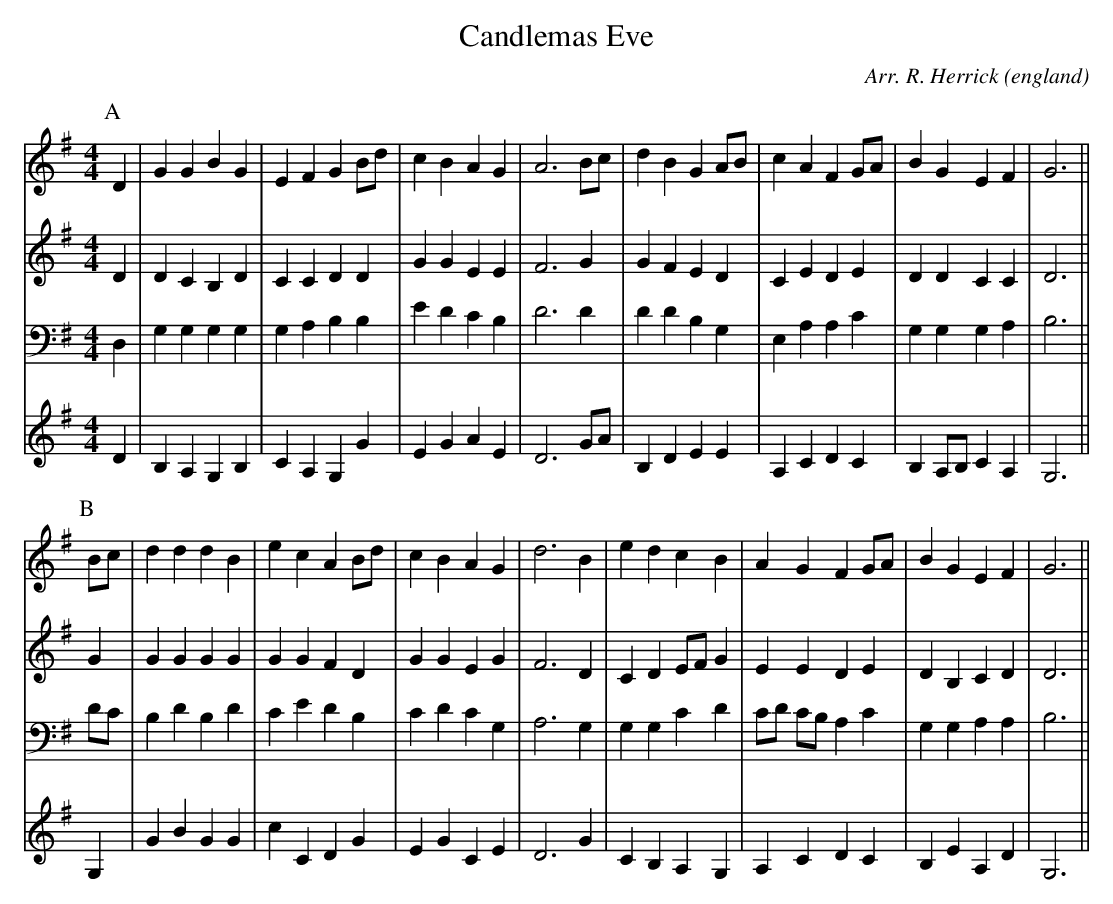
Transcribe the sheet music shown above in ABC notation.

X:1
T:Candlemas Eve
O:england
M:4/4
C:Arr. R. Herrick
The source has a 4-part harmony.
K:G
P:A
V:1
D2  | G2  G2  B2  G2  | E2  F2  G2  Bd  | c2  B2   A2  G2  | A6  \
Bc  | d2  B2  G2  AB  | c2  A2  F2  GA  | B2  G2   E2  F2  | G6  ||
V:2
D2  | D2  C2  B,2 D2  | C2  C2  D2  D2  | G2  G2   E2  E2  | F6  \
G2  | G2  F2  E2  D2  | C2  E2  D2  E2  | D2  D2   C2  C2  | D6  ||
V:3
D,2 | G,2 G,2 G,2 G,2 | G,2 A,2 B,2 B,2 | E2  D2   C2  B,2 | D6  \
D2  | D2  D2  B,2 G,2 | E,2 A,2 A,2 C2  | G,2 G,2  G,2 A,2 | B,6 ||
V:4
D2  | B,2 A,2 G,2 B,2 | C2  A,2 G,2 G2  | E2  G2   A2  E2  | D6  \
GA  | B,2 D2  E2  E2  | A,2 C2  D2  C2  | B,2 A,B, C2  A,2 | G,6 ||
P:B
V:1
Bc  | d2  d2  d2  B2  | e2  c2  A2  Bd  | c2  B2   A2  G2  | d6  \
B2  | e2  d2  c2  B2  | A2  G2  F2  GA  | B2  G2   E2  F2  | G6  ||
V:2
G2  | G2  G2  G2  G2  | G2  G2  F2  D2  | G2  G2   E2  G2  | F6
D2  | C2  D2  EF  G2  | E2  E2  D2  E2  | D2  B,2  C2  D2  | D6  ||
V:3
DC  | B,2 D2  B,2 D2  | C2  E2  D2  B,2 | C2  D2   C2  G,2 | A,6 \
G,2 | G,2 G,2 C2  D2  | CD  CB, A,2 C2  | G,2 G,2  A,2 A,2 | B,6 ||
V:4
G,2 | G2  B2  G2  G2  | c2  C2  D2  G2  | E2  G2   C2  E2  | D6  \
G2  | C2  B,2 A,2 G,2 | A,2 C2  D2  C2  | B,2 E2   A,2 D2  | G,6 ||
